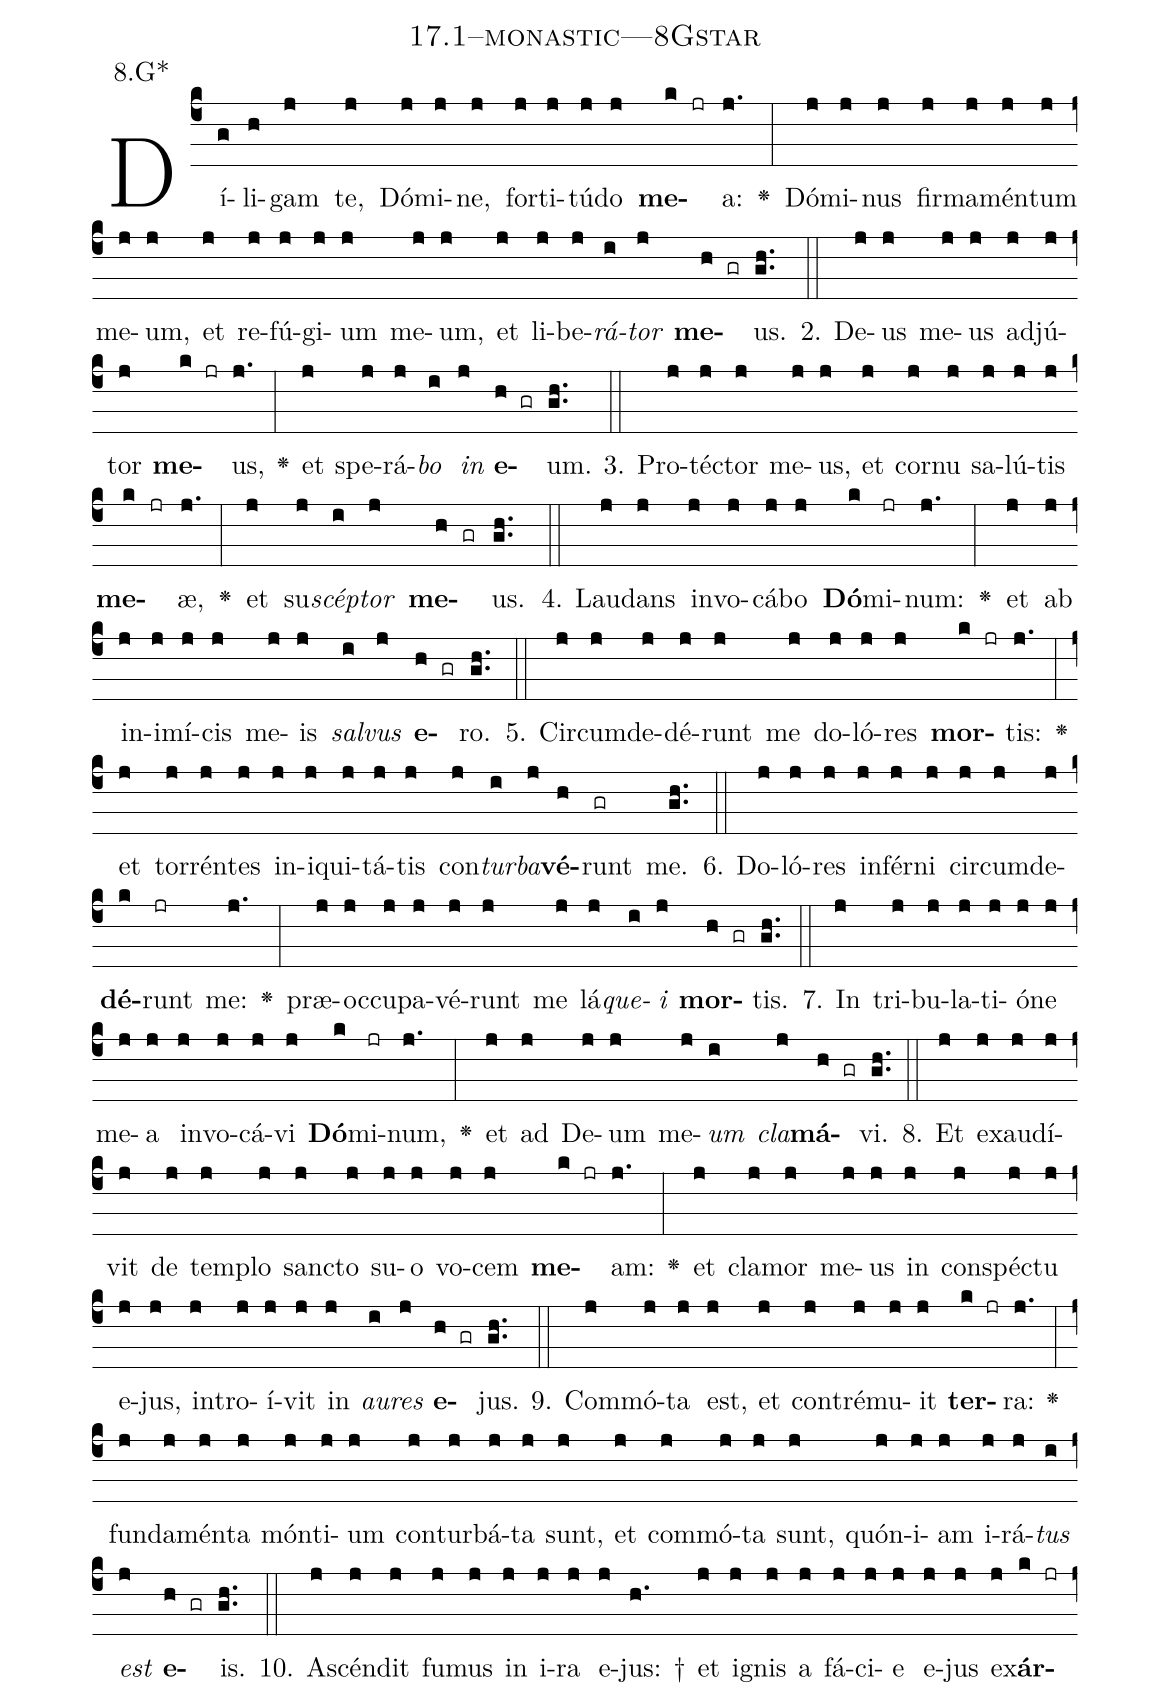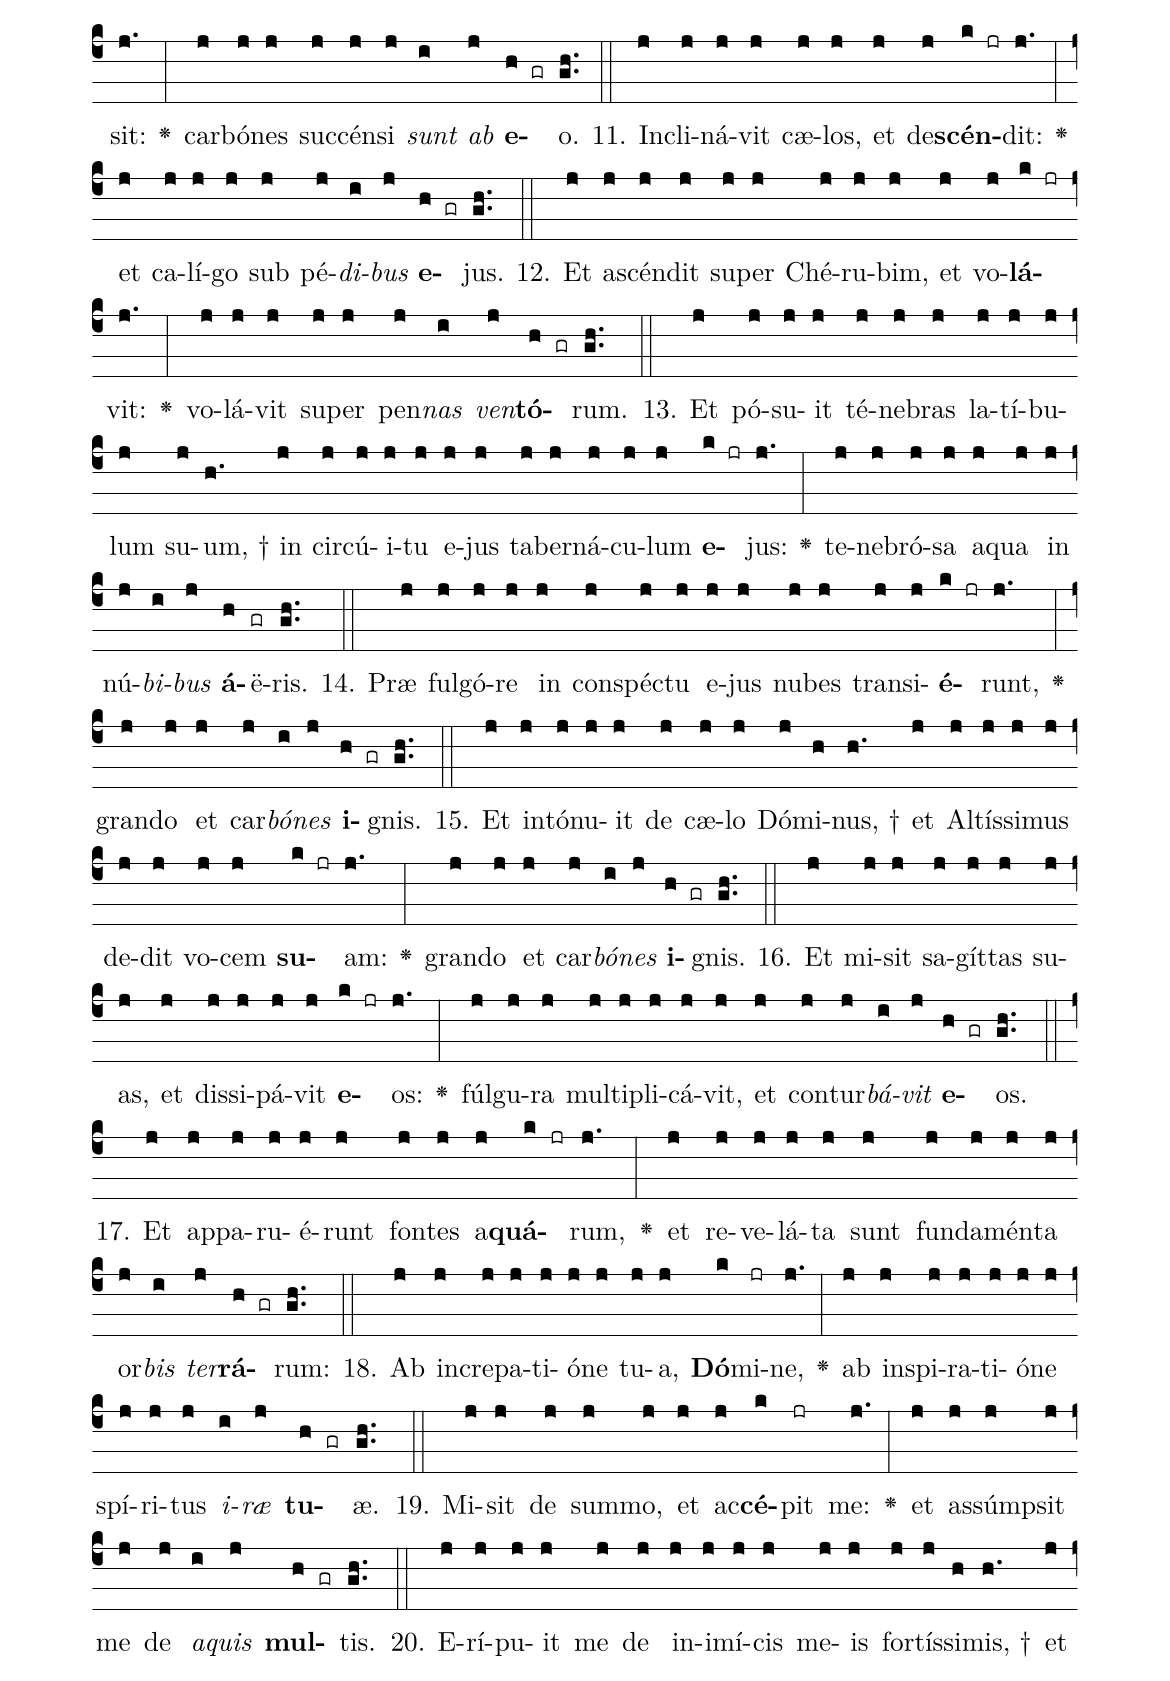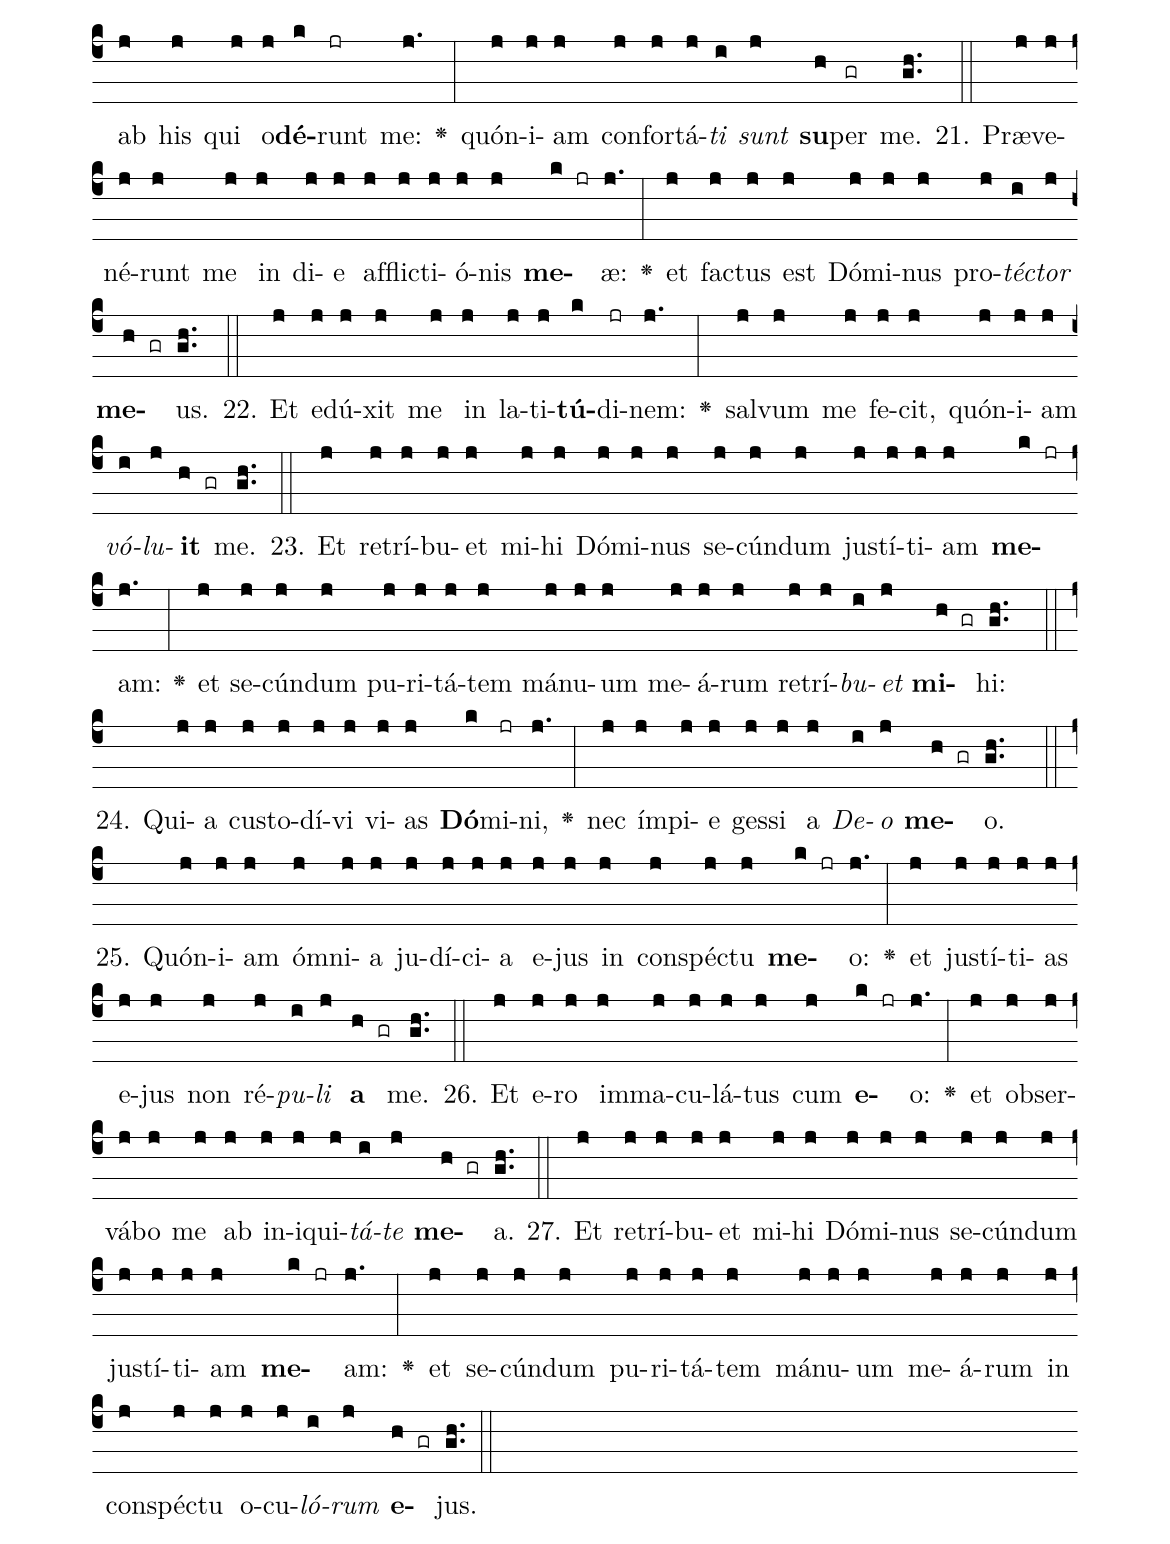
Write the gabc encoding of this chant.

name: 17.1--monastic---8Gstar;
annotation: 8.G*;
%%
(c4)Dí(g)li(h)gam(j) te,(j) Dó(j)mi(j)ne,(j) for(j)ti(j)tú(j)do(j) <b>me</b>(k jr)a:(j.) <v>\greheightstar</v>(:) Dó(j)mi(j)nus(j) fir(j)ma(j)mén(j)tum(j) me(j)um,(j) et(j) re(j)fú(j)gi(j)um(j) me(j)um,(j) et(j) li(j)be(j)<i>rá</i>(i)<i>tor</i>(j) <b>me</b>(h gr)us.(gh..) (::)
2. De(j)us(j) me(j)us(j) ad(j)jú(j)tor(j) <b>me</b>(k jr)us,(j.) <v>\greheightstar</v>(:) et(j) spe(j)rá(j)<i>bo</i>(i) <i>in</i>(j) <b>e</b>(h gr)um.(gh..) (::)
3. Pro(j)téc(j)tor(j) me(j)us,(j) et(j) cor(j)nu(j) sa(j)lú(j)tis(j) <b>me</b>(k jr)æ,(j.) <v>\greheightstar</v>(:) et(j) su(j)<i>scép</i>(i)<i>tor</i>(j) <b>me</b>(h gr)us.(gh..) (::)
4. Lau(j)dans(j) in(j)vo(j)cá(j)bo(j) <b>Dó</b>(k)mi(jr)num:(j.) <v>\greheightstar</v>(:) et(j) ab(j) in(j)i(j)mí(j)cis(j) me(j)is(j) <i>sal</i>(i)<i>vus</i>(j) <b>e</b>(h gr)ro.(gh..) (::)
5. Cir(j)cum(j)de(j)dé(j)runt(j) me(j) do(j)ló(j)res(j) <b>mor</b>(k jr)tis:(j.) <v>\greheightstar</v>(:) et(j) tor(j)rén(j)tes(j) in(j)i(j)qui(j)tá(j)tis(j) con(j)<i>tur</i>(i)<i>ba</i>(j)<b>vé</b>(h)runt(gr) me.(gh..) (::)
6. Do(j)ló(j)res(j) in(j)fér(j)ni(j) cir(j)cum(j)de(j)<b>dé</b>(k)runt(jr) me:(j.) <v>\greheightstar</v>(:) præ(j)oc(j)cu(j)pa(j)vé(j)runt(j) me(j) lá(j)<i>que</i>(i)<i>i</i>(j) <b>mor</b>(h gr)tis.(gh..) (::)
7. In(j) tri(j)bu(j)la(j)ti(j)ó(j)ne(j) me(j)a(j) in(j)vo(j)cá(j)vi(j) <b>Dó</b>(k)mi(jr)num,(j.) <v>\greheightstar</v>(:) et(j) ad(j) De(j)um(j) me(j)<i>um</i>(i) <i>cla</i>(j)<b>má</b>(h gr)vi.(gh..) (::)
8. Et(j) ex(j)au(j)dí(j)vit(j) de(j) tem(j)plo(j) sanc(j)to(j) su(j)o(j) vo(j)cem(j) <b>me</b>(k jr)am:(j.) <v>\greheightstar</v>(:) et(j) cla(j)mor(j) me(j)us(j) in(j) con(j)spéc(j)tu(j) e(j)jus,(j) in(j)tro(j)í(j)vit(j) in(j) <i>au</i>(i)<i>res</i>(j) <b>e</b>(h gr)jus.(gh..) (::)
9. Com(j)mó(j)ta(j) est,(j) et(j) con(j)tré(j)mu(j)it(j) <b>ter</b>(k jr)ra:(j.) <v>\greheightstar</v>(:) fun(j)da(j)mén(j)ta(j) món(j)ti(j)um(j) con(j)tur(j)bá(j)ta(j) sunt,(j) et(j) com(j)mó(j)ta(j) sunt,(j) quón(j)i(j)am(j) i(j)rá(j)<i>tus</i>(i) <i>est</i>(j) <b>e</b>(h gr)is.(gh..) (::)
10. A(j)scén(j)dit(j) fu(j)mus(j) in(j) i(j)ra(j) e(j)jus: †(h.) et(j) i(j)gnis(j) a(j) fá(j)ci(j)e(j) e(j)jus(j) ex(j)<b>ár</b>(k jr)sit:(j.) <v>\greheightstar</v>(:) car(j)bó(j)nes(j) suc(j)cén(j)si(j) <i>sunt</i>(i) <i>ab</i>(j) <b>e</b>(h gr)o.(gh..) (::)
11. In(j)cli(j)ná(j)vit(j) cæ(j)los,(j) et(j) de(j)<b>scén</b>(k jr)dit:(j.) <v>\greheightstar</v>(:) et(j) ca(j)lí(j)go(j) sub(j) pé(j)<i>di</i>(i)<i>bus</i>(j) <b>e</b>(h gr)jus.(gh..) (::)
12. Et(j) a(j)scén(j)dit(j) su(j)per(j) Ché(j)ru(j)bim,(j) et(j) vo(j)<b>lá</b>(k jr)vit:(j.) <v>\greheightstar</v>(:) vo(j)lá(j)vit(j) su(j)per(j) pen(j)<i>nas</i>(i) <i>ven</i>(j)<b>tó</b>(h gr)rum.(gh..) (::)
13. Et(j) pó(j)su(j)it(j) té(j)ne(j)bras(j) la(j)tí(j)bu(j)lum(j) su(j)um, †(h.) in(j) cir(j)cú(j)i(j)tu(j) e(j)jus(j) ta(j)ber(j)ná(j)cu(j)lum(j) <b>e</b>(k jr)jus:(j.) <v>\greheightstar</v>(:) te(j)ne(j)bró(j)sa(j) a(j)qua(j) in(j) nú(j)<i>bi</i>(i)<i>bus</i>(j) <b>á</b>(h)ë(gr)ris.(gh..) (::)
14. Præ(j) ful(j)gó(j)re(j) in(j) con(j)spéc(j)tu(j) e(j)jus(j) nu(j)bes(j) trans(j)i(j)<b>é</b>(k jr)runt,(j.) <v>\greheightstar</v>(:) gran(j)do(j) et(j) car(j)<i>bó</i>(i)<i>nes</i>(j) <b>i</b>(h gr)gnis.(gh..) (::)
15. Et(j) in(j)tó(j)nu(j)it(j) de(j) cæ(j)lo(j) Dó(j)mi(h)nus, †(h.) et(j) Al(j)tís(j)si(j)mus(j) de(j)dit(j) vo(j)cem(j) <b>su</b>(k jr)am:(j.) <v>\greheightstar</v>(:) gran(j)do(j) et(j) car(j)<i>bó</i>(i)<i>nes</i>(j) <b>i</b>(h gr)gnis.(gh..) (::)
16. Et(j) mi(j)sit(j) sa(j)gít(j)tas(j) su(j)as,(j) et(j) dis(j)si(j)pá(j)vit(j) <b>e</b>(k jr)os:(j.) <v>\greheightstar</v>(:) fúl(j)gu(j)ra(j) mul(j)ti(j)pli(j)cá(j)vit,(j) et(j) con(j)tur(j)<i>bá</i>(i)<i>vit</i>(j) <b>e</b>(h gr)os.(gh..) (::)
17. Et(j) ap(j)pa(j)ru(j)é(j)runt(j) fon(j)tes(j) a(j)<b>quá</b>(k jr)rum,(j.) <v>\greheightstar</v>(:) et(j) re(j)ve(j)lá(j)ta(j) sunt(j) fun(j)da(j)mén(j)ta(j) or(j)<i>bis</i>(i) <i>ter</i>(j)<b>rá</b>(h gr)rum:(gh..) (::)
18. Ab(j) in(j)cre(j)pa(j)ti(j)ó(j)ne(j) tu(j)a,(j) <b>Dó</b>(k)mi(jr)ne,(j.) <v>\greheightstar</v>(:) ab(j) in(j)spi(j)ra(j)ti(j)ó(j)ne(j) spí(j)ri(j)tus(j) <i>i</i>(i)<i>ræ</i>(j) <b>tu</b>(h gr)æ.(gh..) (::)
19. Mi(j)sit(j) de(j) sum(j)mo,(j) et(j) ac(j)<b>cé</b>(k)pit(jr) me:(j.) <v>\greheightstar</v>(:) et(j) as(j)súmp(j)sit(j) me(j) de(j) <i>a</i>(i)<i>quis</i>(j) <b>mul</b>(h gr)tis.(gh..) (::)
20. E(j)rí(j)pu(j)it(j) me(j) de(j) in(j)i(j)mí(j)cis(j) me(j)is(j) for(j)tís(j)si(h)mis, †(h.) et(j) ab(j) his(j) qui(j) o(j)<b>dé</b>(k)runt(jr) me:(j.) <v>\greheightstar</v>(:) quón(j)i(j)am(j) con(j)for(j)tá(j)<i>ti</i>(i) <i>sunt</i>(j) <b>su</b>(h)per(gr) me.(gh..) (::)
21. Præ(j)ve(j)né(j)runt(j) me(j) in(j) di(j)e(j) af(j)flic(j)ti(j)ó(j)nis(j) <b>me</b>(k jr)æ:(j.) <v>\greheightstar</v>(:) et(j) fac(j)tus(j) est(j) Dó(j)mi(j)nus(j) pro(j)<i>téc</i>(i)<i>tor</i>(j) <b>me</b>(h gr)us.(gh..) (::)
22. Et(j) e(j)dú(j)xit(j) me(j) in(j) la(j)ti(j)<b>tú</b>(k)di(jr)nem:(j.) <v>\greheightstar</v>(:) sal(j)vum(j) me(j) fe(j)cit,(j) quón(j)i(j)am(j) <i>vó</i>(i)<i>lu</i>(j)<b>it</b>(h gr) me.(gh..) (::)
23. Et(j) re(j)trí(j)bu(j)et(j) mi(j)hi(j) Dó(j)mi(j)nus(j) se(j)cún(j)dum(j) jus(j)tí(j)ti(j)am(j) <b>me</b>(k jr)am:(j.) <v>\greheightstar</v>(:) et(j) se(j)cún(j)dum(j) pu(j)ri(j)tá(j)tem(j) má(j)nu(j)um(j) me(j)á(j)rum(j) re(j)trí(j)<i>bu</i>(i)<i>et</i>(j) <b>mi</b>(h gr)hi:(gh..) (::)
24. Qui(j)a(j) cus(j)to(j)dí(j)vi(j) vi(j)as(j) <b>Dó</b>(k)mi(jr)ni,(j.) <v>\greheightstar</v>(:) nec(j) ím(j)pi(j)e(j) ges(j)si(j) a(j) <i>De</i>(i)<i>o</i>(j) <b>me</b>(h gr)o.(gh..) (::)
25. Quón(j)i(j)am(j) óm(j)ni(j)a(j) ju(j)dí(j)ci(j)a(j) e(j)jus(j) in(j) con(j)spéc(j)tu(j) <b>me</b>(k jr)o:(j.) <v>\greheightstar</v>(:) et(j) jus(j)tí(j)ti(j)as(j) e(j)jus(j) non(j) ré(j)<i>pu</i>(i)<i>li</i>(j) <b>a</b>(h gr) me.(gh..) (::)
26. Et(j) e(j)ro(j) im(j)ma(j)cu(j)lá(j)tus(j) cum(j) <b>e</b>(k jr)o:(j.) <v>\greheightstar</v>(:) et(j) ob(j)ser(j)vá(j)bo(j) me(j) ab(j) in(j)i(j)qui(j)<i>tá</i>(i)<i>te</i>(j) <b>me</b>(h gr)a.(gh..) (::)
27. Et(j) re(j)trí(j)bu(j)et(j) mi(j)hi(j) Dó(j)mi(j)nus(j) se(j)cún(j)dum(j) jus(j)tí(j)ti(j)am(j) <b>me</b>(k jr)am:(j.) <v>\greheightstar</v>(:) et(j) se(j)cún(j)dum(j) pu(j)ri(j)tá(j)tem(j) má(j)nu(j)um(j) me(j)á(j)rum(j) in(j) con(j)spéc(j)tu(j) o(j)cu(j)<i>ló</i>(i)<i>rum</i>(j) <b>e</b>(h gr)jus.(gh..) (::)
